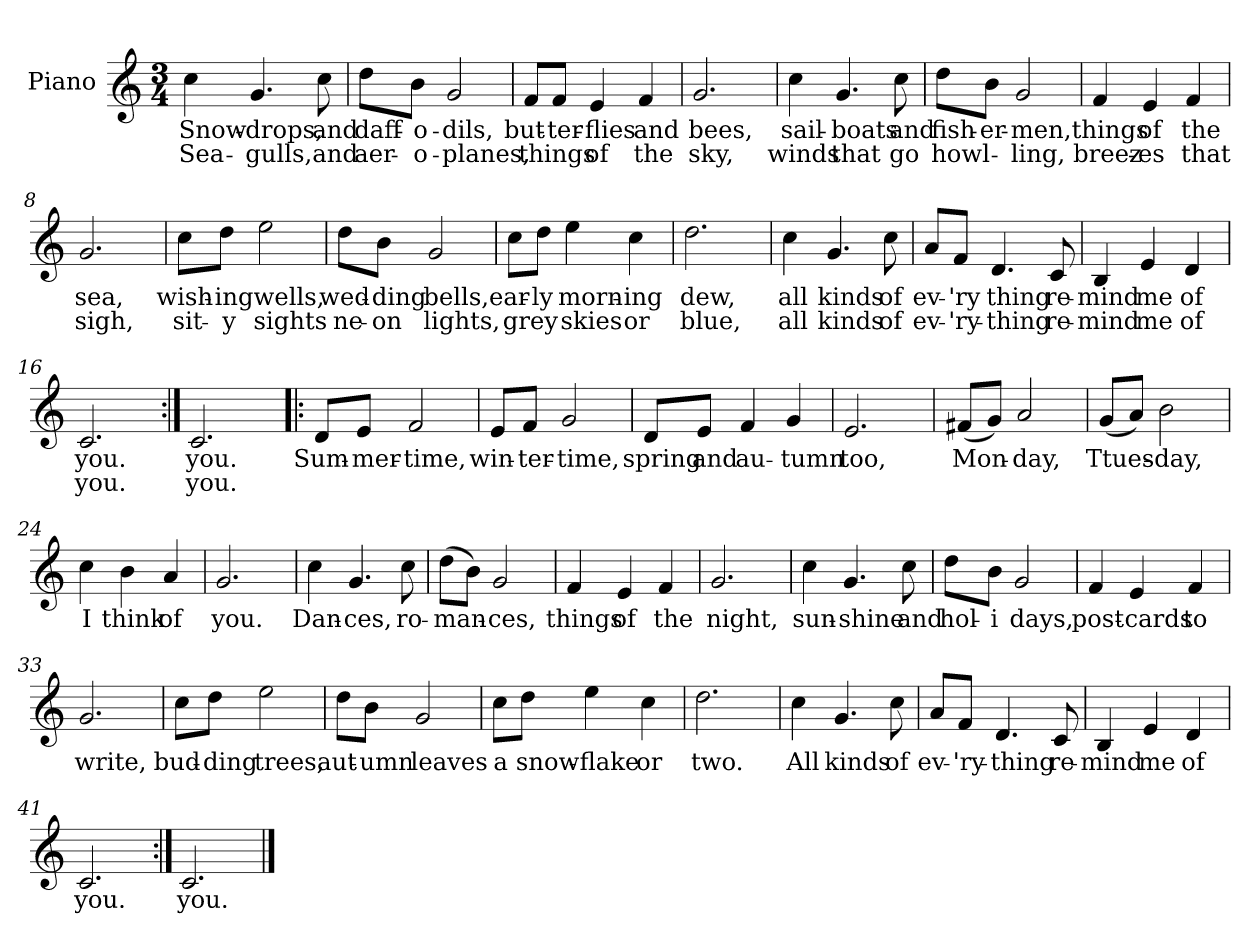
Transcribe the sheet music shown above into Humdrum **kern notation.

**kern	**text	**text
*part1	*part1	*part1
*staff1	*staff1	*staff1
*I"Piano	*	*
*I'Pno.	*	*
*clefG2	*	*
*k[]	*	*
*C:	*	*
*M3/4	*	*
=1	=1	=1
4cc\	Snow-	Sea-
4.g/	-drops,	-gulls,
8cc\	and	and
=2	=2	=2
8dd\L	daff-	aer-
8b\J	-o-	-o-
2g/	-dils,	-planes,
=3	=3	=3
8f/L	but-	things
8f/J	-ter-	.
4e/	-flies	of
4f/	and	the
=4	=4	=4
2.g/	bees,	sky,
!!LO:LB:g=z
=5	=5	=5
4cc\	sail-	winds
4.g/	-boats	that
8cc\	and	go
=6	=6	=6
8dd\L	fish-	howl-
8b\J	-er-	.
2g/	-men,	-ling,
=7	=7	=7
4f/	things	breez-
4e/	of	-es
4f/	the	that
=8	=8	=8
2.g/	sea,	sigh,
=9	=9	=9
8cc\L	wish-	sit-
8dd\J	-ing	-y
2ee\	wells,	sights
!!LO:LB:g=z
=10	=10	=10
8dd\L	wed-	ne-
8b\J	-ding	-on
2g/	bells,	lights,
=11	=11	=11
8cc\L	ear-	grey
8dd\J	-ly	.
4ee\	morn-	skies
4cc\	-ing	or
=12	=12	=12
2.dd\	dew,	blue,
=13	=13	=13
4cc\	all	all
4.g/	kinds	kinds
8cc\	of	of
=14	=14	=14
8a/L	ev-	ev-
8f/J	-'ry	-'ry-
4.d/	thing	-thing
8c/	re-	re-
!!LO:LB:g=z
=15	=15	=15
4B/	-mind	-mind
4e/	me	me
4d/	of	of
=16	=16	=16
2.c/	you.	you.
=17:|!	=17:|!	=17:|!
2.c/	you.	you.
=18!|:	=18!|:	=18!|:
8d/L	Sum-	.
8e/J	-mer-	.
2f/	-time,	.
=19	=19	=19
8e/L	win-	.
8f/J	-ter-	.
2g/	-time,	.
!!LO:LB:g=z
=20	=20	=20
8d/L	spring	.
8e/J	and	.
4f/	au-	.
4g/	-tumn	.
=21	=21	=21
2.e/	too,	.
=22	=22	=22
(8f#X/L	Mon-	.
8g/J)	.	.
2a/	-day,	.
=23	=23	=23
(8g/L	Ttues-	.
8a/J)	.	.
2b\	-day,	.
=24	=24	=24
4cc\	I	.
4b\	think	.
4a/	of	.
=25	=25	=25
2.g/	you.	.
!!LO:LB:g=z
=26	=26	=26
4cc\	Dan-	.
4.g/	-ces,	.
8cc\	ro-	.
=27	=27	=27
(8dd\L	-man-	.
8b\J)	.	.
2g/	-ces,	.
=28	=28	=28
4f/	things	.
4e/	-of	.
4f/	the	.
=29	=29	=29
2.g/	night,	.
=30	=30	=30
4cc\	sun-	.
4.g/	-shine	.
8cc\	and	.
=31	=31	=31
8dd\L	hol-	.
8b\J	-i	.
2g/	days,	.
!!LO:LB:g=z
=32	=32	=32
4f/	post-	.
4e/	-cards	.
4f/	to	.
=33	=33	=33
2.g/	write,	.
=34	=34	=34
8cc\L	bud-	.
8dd\J	-ding	.
2ee\	trees,	.
=35	=35	=35
8dd\L	aut-	.
8b\J	-umn	.
2g/	leaves	.
=36	=36	=36
8cc\L	a	.
8dd\J	snow-	.
4ee\	-flake	.
4cc\	or	.
!!LO:LB:g=z
=37	=37	=37
2.dd\	two.	.
=38	=38	=38
4cc\	All	.
4.g/	kinds	.
8cc\	of	.
=39	=39	=39
8a/L	ev-	.
8f/J	-'ry-	.
4.d/	-thing	.
8c/	re-	.
=40	=40	=40
4B/	-mind	.
4e/	me	.
4d/	of	.
=41	=41	=41
2.c/	you.	.
=42:|!	=42:|!	=42:|!
2.c/	you.	.
==	==	==
*-	*-	*-
